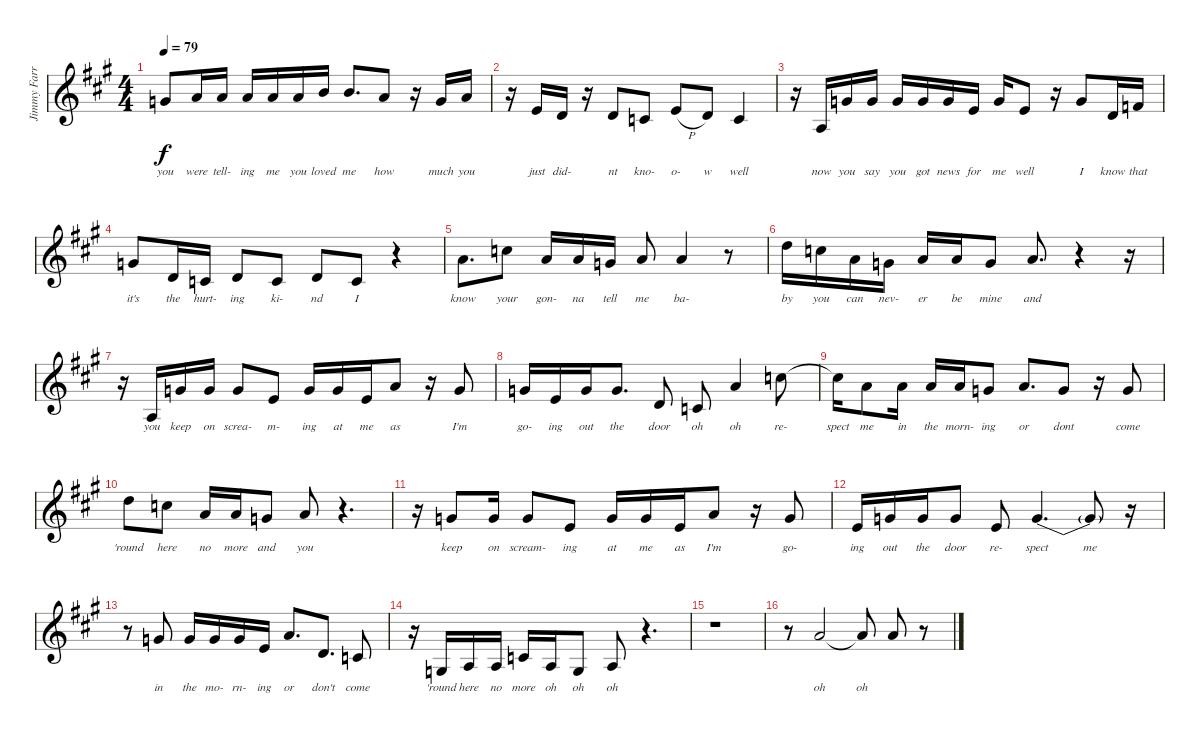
\track ("Jimmy Farrar /Joyce \"baby Jean\" Kennedy " "Jimmy Farr") {instrument lead2sawtooth}
\staff {score}
\tuning (E4 B3 G3 D3 A2 E2) {hide}
\ts (4 4)
\tempo 79
\clef g2
\ks a
8.2.8{lyrics (0 "you") lyrics (1 "") lyrics (2 "") lyrics (3 "") lyrics (4 "") dy f} 10.2.16{lyrics (0 "were") lyrics (1 "") lyrics (2 "") lyrics (3 "") lyrics (4 "")} 10.2.16{lyrics (0 "tell-") lyrics (1 "") lyrics (2 "") lyrics (3 "") lyrics (4 "")} 10.2.16{lyrics (0 "ing") lyrics (1 "") lyrics (2 "") lyrics (3 "") lyrics (4 "")} 10.2.16{lyrics (0 "me") lyrics (1 "") lyrics (2 "") lyrics (3 "") lyrics (4 "")} 10.2.16{lyrics (0 "you") lyrics (1 "") lyrics (2 "") lyrics (3 "") lyrics (4 "")} 12.2.16{lyrics (0 "loved") lyrics (1 "") lyrics (2 "") lyrics (3 "") lyrics (4 "")} 12.2{be (custom 0 0 10 4 20 4 30 0 60 0)}.8{d lyrics (0 "me") lyrics (1 "") lyrics (2 "") lyrics (3 "") lyrics (4 "")} 10.2.8{lyrics (0 "how") lyrics (1 "") lyrics (2 "") lyrics (3 "") lyrics (4 "")} r.16 8.2.16{lyrics (0 "much") lyrics (1 "") lyrics (2 "") lyrics (3 "") lyrics (4 "")} 10.2.16{lyrics (0 "you") lyrics (1 "") lyrics (2 "") lyrics (3 "") lyrics (4 "")} |
r.16 9.3.16{lyrics (0 "just") lyrics (1 "") lyrics (2 "") lyrics (3 "") lyrics (4 "")} 7.3.16{lyrics (0 "did-") lyrics (1 "") lyrics (2 "") lyrics (3 "") lyrics (4 "")} r.16 7.3.8{lyrics (0 "nt") lyrics (1 "") lyrics (2 "") lyrics (3 "") lyrics (4 "")} 10.4.8{lyrics (0 "kno-") lyrics (1 "") lyrics (2 "") lyrics (3 "") lyrics (4 "")} 9.3{h}.8{lyrics (0 "o-") lyrics (1 "") lyrics (2 "") lyrics (3 "") lyrics (4 "")} 7.3.8{lyrics (0 "w") lyrics (1 "") lyrics (2 "") lyrics (3 "") lyrics (4 "")} 10.4.4{lyrics (0 "well") lyrics (1 "") lyrics (2 "") lyrics (3 "") lyrics (4 "")} |
r.16 7.4.16{lyrics (0 "now") lyrics (1 "") lyrics (2 "") lyrics (3 "") lyrics (4 "") instrument lead2sawtooth} 8.2.16{lyrics (0 "you") lyrics (1 "") lyrics (2 "") lyrics (3 "") lyrics (4 "")} 8.2.16{lyrics (0 "say") lyrics (1 "") lyrics (2 "") lyrics (3 "") lyrics (4 "")} 8.2.16{lyrics (0 "you") lyrics (1 "") lyrics (2 "") lyrics (3 "") lyrics (4 "")} 8.2.16{lyrics (0 "got") lyrics (1 "") lyrics (2 "") lyrics (3 "") lyrics (4 "")} 8.2.16{lyrics (0 "news") lyrics (1 "") lyrics (2 "") lyrics (3 "") lyrics (4 "")} 5.2.16{lyrics (0 "for") lyrics (1 "") lyrics (2 "") lyrics (3 "") lyrics (4 "")} 8.2.16{lyrics (0 "me") lyrics (1 "") lyrics (2 "") lyrics (3 "") lyrics (4 "")} 5.2.8{lyrics (0 "well") lyrics (1 "") lyrics (2 "") lyrics (3 "") lyrics (4 "")} r.16 8.2.8{lyrics (0 "I") lyrics (1 "") lyrics (2 "") lyrics (3 "") lyrics (4 "")} 7.3.16{lyrics (0 "know") lyrics (1 "") lyrics (2 "") lyrics (3 "") lyrics (4 "")} 6.2.16{lyrics (0 "that") lyrics (1 "") lyrics (2 "") lyrics (3 "") lyrics (4 "")} |
8.2.8{lyrics (0 "it's") lyrics (1 "") lyrics (2 "") lyrics (3 "") lyrics (4 "")} 7.3.16{lyrics (0 "the") lyrics (1 "") lyrics (2 "") lyrics (3 "") lyrics (4 "")} 5.3.16{lyrics (0 "hurt-") lyrics (1 "") lyrics (2 "") lyrics (3 "") lyrics (4 "")} 7.3.8{lyrics (0 "ing") lyrics (1 "") lyrics (2 "") lyrics (3 "") lyrics (4 "")} 5.3.8{lyrics (0 "ki-") lyrics (1 "") lyrics (2 "") lyrics (3 "") lyrics (4 "")} 7.3{be (custom 0 0 10 4 20 4 30 0 60 0)}.8{lyrics (0 "nd") lyrics (1 "") lyrics (2 "") lyrics (3 "") lyrics (4 "")} 5.3.8{lyrics (0 "I") lyrics (1 "") lyrics (2 "") lyrics (3 "") lyrics (4 "")} r.4 |
10.2.8{d lyrics (0 "know") lyrics (1 "") lyrics (2 "") lyrics (3 "") lyrics (4 "") instrument lead5charang} 8.1.8{lyrics (0 "your") lyrics (1 "") lyrics (2 "") lyrics (3 "") lyrics (4 "")} 10.2.16{lyrics (0 "gon-") lyrics (1 "") lyrics (2 "") lyrics (3 "") lyrics (4 "")} 10.2.16{lyrics (0 "na") lyrics (1 "") lyrics (2 "") lyrics (3 "") lyrics (4 "")} 8.2.16{lyrics (0 "tell") lyrics (1 "") lyrics (2 "") lyrics (3 "") lyrics (4 "")} 10.2.8{lyrics (0 "me") lyrics (1 "") lyrics (2 "") lyrics (3 "") lyrics (4 "")} 10.2.4{lyrics (0 "ba-") lyrics (1 "") lyrics (2 "") lyrics (3 "") lyrics (4 "")} r.8 |
10.1.16{lyrics (0 "by") lyrics (1 "") lyrics (2 "") lyrics (3 "") lyrics (4 "")} 8.1.16{lyrics (0 "you") lyrics (1 "") lyrics (2 "") lyrics (3 "") lyrics (4 "")} 10.2.16{lyrics (0 "can") lyrics (1 "") lyrics (2 "") lyrics (3 "") lyrics (4 "")} 8.2.16{lyrics (0 "nev-") lyrics (1 "") lyrics (2 "") lyrics (3 "") lyrics (4 "")} 10.2.16{lyrics (0 "er") lyrics (1 "") lyrics (2 "") lyrics (3 "") lyrics (4 "")} 10.2.16{lyrics (0 "be") lyrics (1 "") lyrics (2 "") lyrics (3 "") lyrics (4 "")} 8.2.8{lyrics (0 "mine") lyrics (1 "") lyrics (2 "") lyrics (3 "") lyrics (4 "")} 10.2.8{d lyrics (0 "and") lyrics (1 "") lyrics (2 "") lyrics (3 "") lyrics (4 "")} r.4 r.16 |
r.16 7.4.16{lyrics (0 "you") lyrics (1 "") lyrics (2 "") lyrics (3 "") lyrics (4 "") instrument lead2sawtooth} 8.2.16{lyrics (0 "keep") lyrics (1 "") lyrics (2 "") lyrics (3 "") lyrics (4 "")} 8.2.16{lyrics (0 "on") lyrics (1 "") lyrics (2 "") lyrics (3 "") lyrics (4 "")} 8.2.8{lyrics (0 "screa-") lyrics (1 "") lyrics (2 "") lyrics (3 "") lyrics (4 "")} 5.2.8{lyrics (0 "m-") lyrics (1 "") lyrics (2 "") lyrics (3 "") lyrics (4 "")} 8.2.16{lyrics (0 "ing") lyrics (1 "") lyrics (2 "") lyrics (3 "") lyrics (4 "")} 8.2.16{lyrics (0 "at") lyrics (1 "") lyrics (2 "") lyrics (3 "") lyrics (4 "")} 5.2.16{lyrics (0 "me") lyrics (1 "") lyrics (2 "") lyrics (3 "") lyrics (4 "")} 5.1.8{lyrics (0 "as") lyrics (1 "") lyrics (2 "") lyrics (3 "") lyrics (4 "")} r.16 8.2.8{lyrics (0 "I'm") lyrics (1 "") lyrics (2 "") lyrics (3 "") lyrics (4 "")} |
8.2.16{lyrics (0 "go-") lyrics (1 "") lyrics (2 "") lyrics (3 "") lyrics (4 "")} 5.2.16{lyrics (0 "ing") lyrics (1 "") lyrics (2 "") lyrics (3 "") lyrics (4 "")} 8.2.16{lyrics (0 "out") lyrics (1 "") lyrics (2 "") lyrics (3 "") lyrics (4 "")} 8.2.8{d lyrics (0 "the") lyrics (1 "") lyrics (2 "") lyrics (3 "") lyrics (4 "")} 7.3{be (custom 0 0 10 4 20 4 30 0 60 0)}.8{lyrics (0 "door") lyrics (1 "") lyrics (2 "") lyrics (3 "") lyrics (4 "")} 5.3.8{lyrics (0 "oh") lyrics (1 "") lyrics (2 "") lyrics (3 "") lyrics (4 "")} 10.2.4{lyrics (0 "oh") lyrics (1 "") lyrics (2 "") lyrics (3 "") lyrics (4 "") instrument lead5charang} 8.1.8{lyrics (0 "re-") lyrics (1 "") lyrics (2 "") lyrics (3 "") lyrics (4 "")} |
8.1{t}.16{lyrics (0 "spect") lyrics (1 "") lyrics (2 "") lyrics (3 "") lyrics (4 "")} 10.2.8{lyrics (0 "me") lyrics (1 "") lyrics (2 "") lyrics (3 "") lyrics (4 "")} 10.2.16{lyrics (0 "in") lyrics (1 "") lyrics (2 "") lyrics (3 "") lyrics (4 "")} 10.2.16{lyrics (0 "the") lyrics (1 "") lyrics (2 "") lyrics (3 "") lyrics (4 "")} 10.2.16{lyrics (0 "morn-") lyrics (1 "") lyrics (2 "") lyrics (3 "") lyrics (4 "")} 8.2.8{lyrics (0 "ing") lyrics (1 "") lyrics (2 "") lyrics (3 "") lyrics (4 "")} 10.2.8{d lyrics (0 "or") lyrics (1 "") lyrics (2 "") lyrics (3 "") lyrics (4 "")} 8.2.8{lyrics (0 "dont") lyrics (1 "") lyrics (2 "") lyrics (3 "") lyrics (4 "")} r.16 8.2.8{lyrics (0 "come") lyrics (1 "") lyrics (2 "") lyrics (3 "") lyrics (4 "")} |
10.1.8{lyrics (0 "'round") lyrics (1 "") lyrics (2 "") lyrics (3 "") lyrics (4 "")} 8.1.8{lyrics (0 "here") lyrics (1 "") lyrics (2 "") lyrics (3 "") lyrics (4 "")} 10.2.16{lyrics (0 "no") lyrics (1 "") lyrics (2 "") lyrics (3 "") lyrics (4 "")} 10.2.16{lyrics (0 "more") lyrics (1 "") lyrics (2 "") lyrics (3 "") lyrics (4 "")} 8.2.8{lyrics (0 "and") lyrics (1 "") lyrics (2 "") lyrics (3 "") lyrics (4 "")} 10.2.8{lyrics (0 "you") lyrics (1 "") lyrics (2 "") lyrics (3 "") lyrics (4 "")} r.4{d} |
r.16{instrument lead2sawtooth} 8.2.8{lyrics (0 "keep") lyrics (1 "") lyrics (2 "") lyrics (3 "") lyrics (4 "")} 8.2.16{lyrics (0 "on") lyrics (1 "") lyrics (2 "") lyrics (3 "") lyrics (4 "")} 8.2.8{lyrics (0 "scream-") lyrics (1 "") lyrics (2 "") lyrics (3 "") lyrics (4 "")} 5.2.8{lyrics (0 "ing") lyrics (1 "") lyrics (2 "") lyrics (3 "") lyrics (4 "")} 8.2.16{lyrics (0 "at") lyrics (1 "") lyrics (2 "") lyrics (3 "") lyrics (4 "")} 8.2.16{lyrics (0 "me") lyrics (1 "") lyrics (2 "") lyrics (3 "") lyrics (4 "")} 5.2.16{lyrics (0 "as") lyrics (1 "") lyrics (2 "") lyrics (3 "") lyrics (4 "")} 5.1.8{lyrics (0 "I'm") lyrics (1 "") lyrics (2 "") lyrics (3 "") lyrics (4 "")} r.16 8.2.8{lyrics (0 "go-") lyrics (1 "") lyrics (2 "") lyrics (3 "") lyrics (4 "")} |
5.2.16{lyrics (0 "ing") lyrics (1 "") lyrics (2 "") lyrics (3 "") lyrics (4 "")} 8.2.16{lyrics (0 "out") lyrics (1 "") lyrics (2 "") lyrics (3 "") lyrics (4 "")} 8.2.16{lyrics (0 "the") lyrics (1 "") lyrics (2 "") lyrics (3 "") lyrics (4 "")} 8.2.8{lyrics (0 "door") lyrics (1 "") lyrics (2 "") lyrics (3 "") lyrics (4 "")} 5.2.8{lyrics (0 "re-") lyrics (1 "") lyrics (2 "") lyrics (3 "") lyrics (4 "")} 8.2{be (custom 0 0 7 4 10 4 12 4 17 0 21 4 23 4 26 4 30 0 36 4 41 4 47 0 50 4 55 4 60 0)}.4{d lyrics (0 "spect") lyrics (1 "") lyrics (2 "") lyrics (3 "") lyrics (4 "")} 8.2{t}.8{lyrics (0 "me") lyrics (1 "") lyrics (2 "") lyrics (3 "") lyrics (4 "")} r.16 |
r.8 8.2.8{lyrics (0 "in") lyrics (1 "") lyrics (2 "") lyrics (3 "") lyrics (4 "")} 8.2.16{lyrics (0 "the") lyrics (1 "") lyrics (2 "") lyrics (3 "") lyrics (4 "")} 8.2.16{lyrics (0 "mo-") lyrics (1 "") lyrics (2 "") lyrics (3 "") lyrics (4 "")} 8.2.16{lyrics (0 "rn-") lyrics (1 "") lyrics (2 "") lyrics (3 "") lyrics (4 "")} 5.2.16{lyrics (0 "ing") lyrics (1 "") lyrics (2 "") lyrics (3 "") lyrics (4 "")} 5.1.8{d lyrics (0 "or") lyrics (1 "") lyrics (2 "") lyrics (3 "") lyrics (4 "")} 7.3.8{d lyrics (0 "don't") lyrics (1 "") lyrics (2 "") lyrics (3 "") lyrics (4 "")} 5.3.8{lyrics (0 "come") lyrics (1 "") lyrics (2 "") lyrics (3 "") lyrics (4 "")} |
r.16 5.4.16{lyrics (0 "'round") lyrics (1 "") lyrics (2 "") lyrics (3 "") lyrics (4 "")} 7.4.16{lyrics (0 "here") lyrics (1 "") lyrics (2 "") lyrics (3 "") lyrics (4 "")} 7.4.16{lyrics (0 "no") lyrics (1 "") lyrics (2 "") lyrics (3 "") lyrics (4 "")} 5.3.16{lyrics (0 "more") lyrics (1 "") lyrics (2 "") lyrics (3 "") lyrics (4 "")} 7.4.16{lyrics (0 "oh") lyrics (1 "") lyrics (2 "") lyrics (3 "") lyrics (4 "")} 5.4.8{lyrics (0 "oh") lyrics (1 "") lyrics (2 "") lyrics (3 "") lyrics (4 "")} 7.4.8{lyrics (0 "oh") lyrics (1 "") lyrics (2 "") lyrics (3 "") lyrics (4 "")} r.4{d} |
r.1 |
r.8 10.2.2{lyrics (0 "oh") lyrics (1 "") lyrics (2 "") lyrics (3 "") lyrics (4 "") instrument lead5charang} 10.2{t}.8{lyrics (0 "oh") lyrics (1 "") lyrics (2 "") lyrics (3 "") lyrics (4 "")} 10.2.8 r.8
